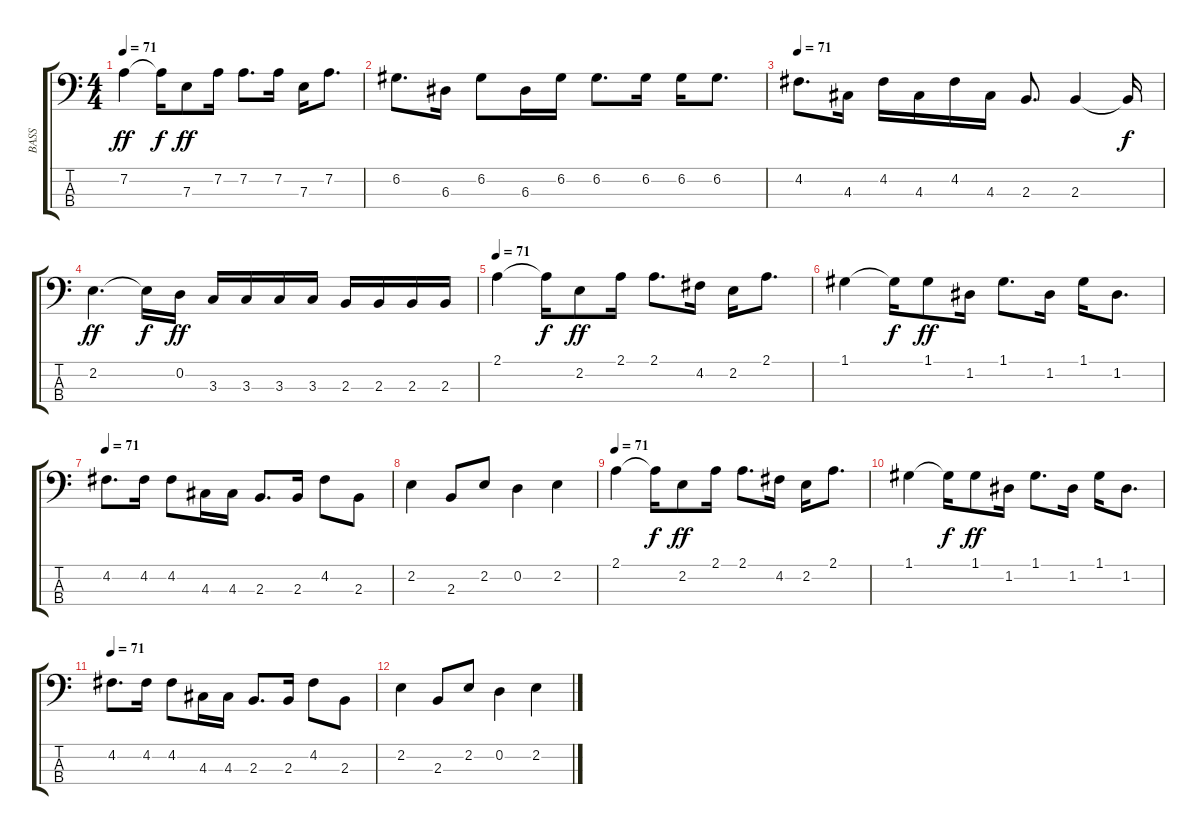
\track ("BASS" "BASS") {instrument electricbassfinger}
\staff {score tabs}
\tuning (G2 D2 A1 E1) {hide}
\ts (4 4)
\tempo 71
\clef f4
\ks c
7.2.4{dy ff} 7.2{t}.16{dy f} 7.3.8{dy ff} 7.2.16 7.2.8{d} 7.2.16 7.3.16 7.2.8{d} |
6.2.8{d} 6.3.16 6.2.8 6.3.16 6.2.16 6.2.8{d} 6.2.16 6.2.16 6.2.8{d} |
\tempo 71
4.2.8{d} 4.3.16 4.2.16 4.3.16 4.2.16 4.3.16 2.3.8{d} 2.3.4 2.3{t}.16{dy f} |
2.2.4{d dy ff} 2.2{t}.16{dy f} 0.2.16{dy ff} 3.3.16 3.3.16 3.3.16 3.3.16 2.3.16 2.3.16 2.3.16 2.3.16 |
\tempo 71
2.1.4{volume 16} 2.1{t}.16{dy f} 2.2.8{dy ff volume 16} 2.1.16 2.1.8{d} 4.2.16{volume 16} 2.2.16{volume 16} 2.1.8{d} |
1.1.4{volume 15} 1.1{t}.16{dy f} 1.1.8{dy ff volume 15} 1.2.16 1.1.8{d volume 15} 1.2.16{txt "" volume 15} 1.1.16 1.2.8{d volume 15} |
\tempo 71
4.2.8{d} 4.2.16{volume 15} 4.2.8{volume 15} 4.3.16{volume 14} 4.3.16 2.3.8{d volume 14} 2.3.16{volume 14} 4.2.8 2.3.8{volume 14} |
2.2.4{volume 14} 2.3.8{volume 14} 2.2.8 0.2.4{volume 14} 2.2.4{volume 13} |
\tempo 71
2.1.4{volume 13} 2.1{t}.16{dy f} 2.2.8{dy ff volume 13} 2.1.16{volume 12} 2.1.8{d} 4.2.16{volume 12} 2.2.16{volume 12} 2.1.8{d volume 12} |
1.1.4{volume 12} 1.1{t}.16{dy f} 1.1.8{dy ff volume 11} 1.2.16{volume 11} 1.1.8{d volume 11} 1.2.16{volume 10} 1.1.16{volume 10} 1.2.8{d volume 10} |
\tempo 71
4.2.8{d volume 10} 4.2.16{volume 9} 4.2.8{volume 9} 4.3.16{volume 8} 4.3.16{volume 8} 2.3.8{d volume 8} 2.3.16{volume 6} 4.2.8{volume 6} 2.3.8{volume 4} |
2.2.4{volume 2} 2.3.8{volume 0} 2.2.8 0.2.4 2.2.4
